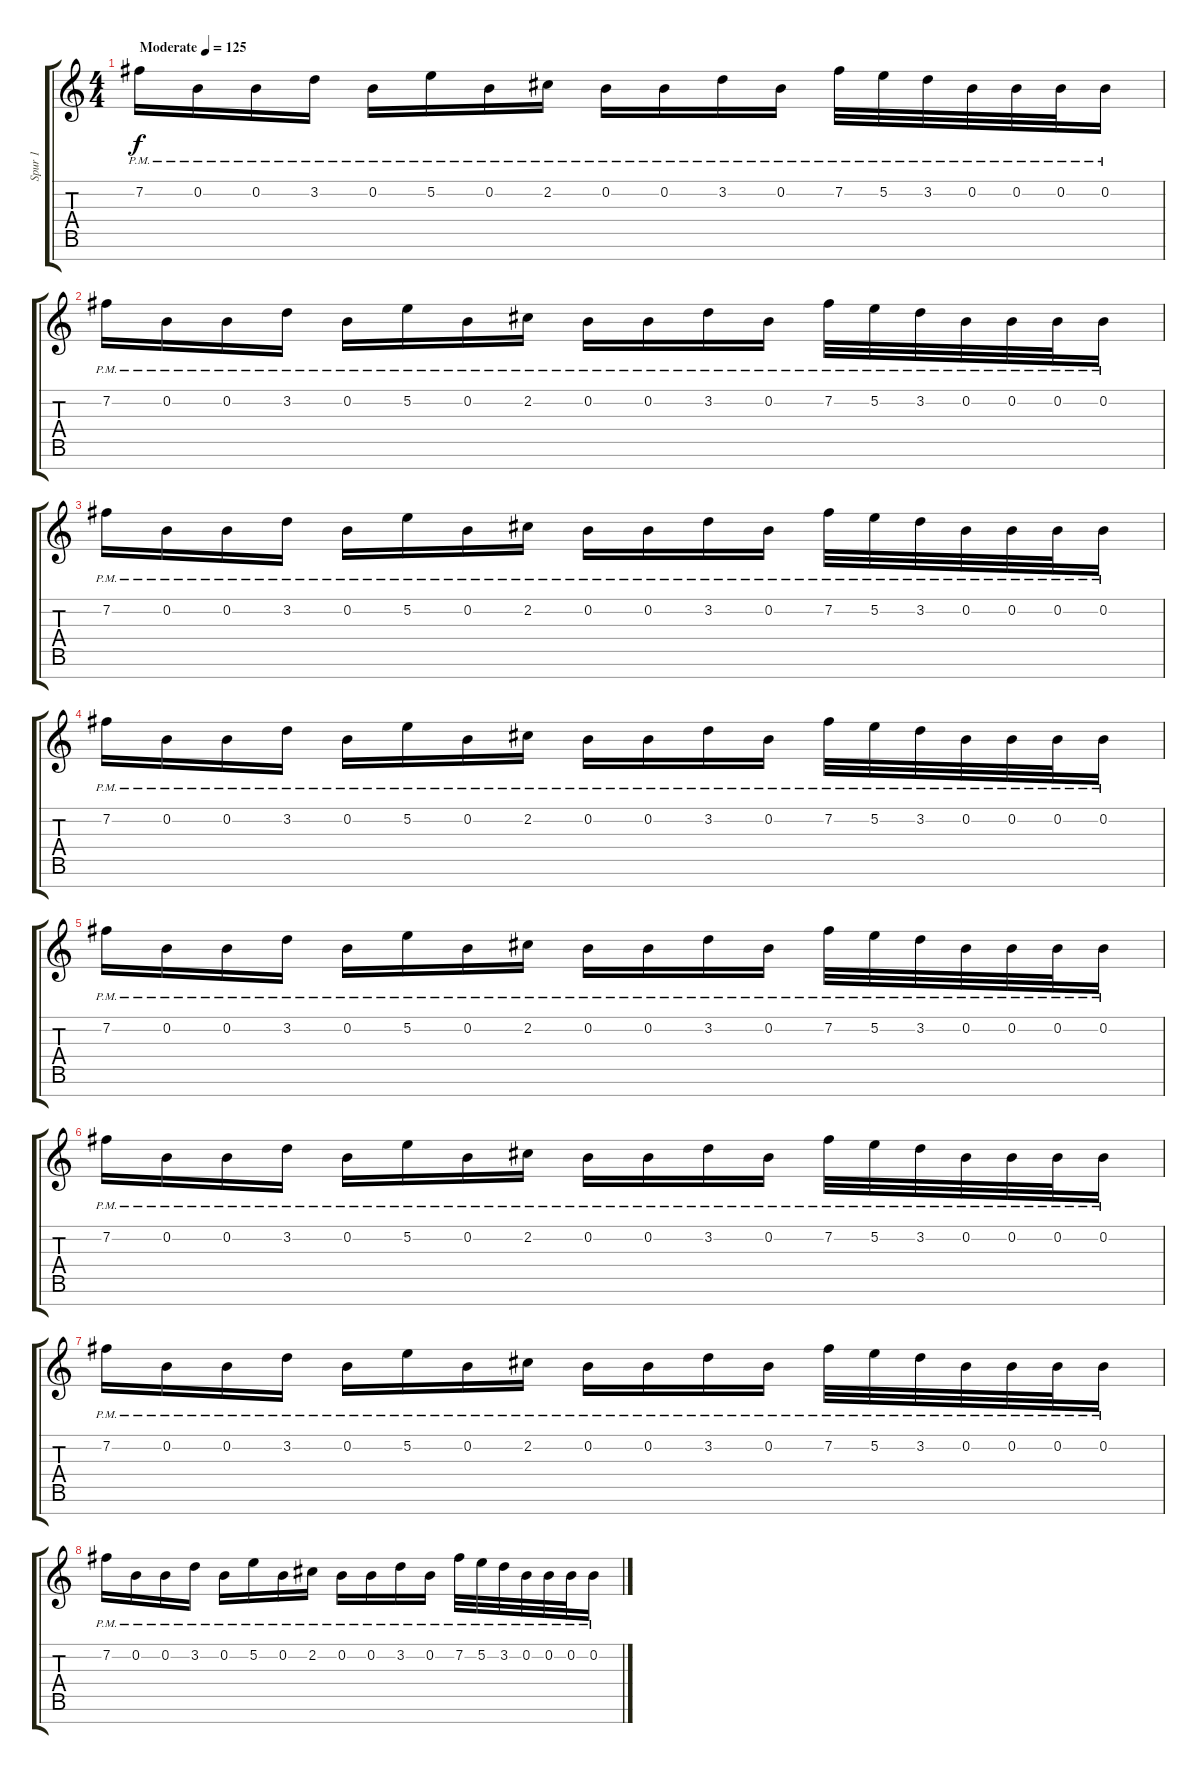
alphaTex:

\track ("Spur 1" "Spur 1") {instrument distortionguitar}
\staff {score tabs}
\tuning (E4 B3 G3 D3 A2 E2 B1) {hide}
\ts (4 4)
\tempo (125 "Moderate")
\clef g2
\ks c
7.2{pm}.16{dy f instrument distortionguitar} 0.2{pm}.16 0.2{pm}.16 3.2{pm}.16 0.2{pm}.16 5.2{pm}.16 0.2{pm}.16 2.2{pm}.16 0.2{pm}.16 0.2{pm}.16 3.2{pm}.16 0.2{pm}.16 7.2{pm}.32 5.2{pm}.32 3.2{pm}.32 0.2{pm}.32 0.2{pm}.32 0.2{pm}.32 0.2{pm}.16 |
7.2{pm}.16 0.2{pm}.16 0.2{pm}.16 3.2{pm}.16 0.2{pm}.16 5.2{pm}.16 0.2{pm}.16 2.2{pm}.16 0.2{pm}.16 0.2{pm}.16 3.2{pm}.16 0.2{pm}.16 7.2{pm}.32 5.2{pm}.32 3.2{pm}.32 0.2{pm}.32 0.2{pm}.32 0.2{pm}.32 0.2{pm}.16 |
7.2{pm}.16 0.2{pm}.16 0.2{pm}.16 3.2{pm}.16 0.2{pm}.16 5.2{pm}.16 0.2{pm}.16 2.2{pm}.16 0.2{pm}.16 0.2{pm}.16 3.2{pm}.16 0.2{pm}.16 7.2{pm}.32 5.2{pm}.32 3.2{pm}.32 0.2{pm}.32 0.2{pm}.32 0.2{pm}.32 0.2{pm}.16 |
7.2{pm}.16 0.2{pm}.16 0.2{pm}.16 3.2{pm}.16 0.2{pm}.16 5.2{pm}.16 0.2{pm}.16 2.2{pm}.16 0.2{pm}.16 0.2{pm}.16 3.2{pm}.16 0.2{pm}.16 7.2{pm}.32 5.2{pm}.32 3.2{pm}.32 0.2{pm}.32 0.2{pm}.32 0.2{pm}.32 0.2{pm}.16 |
7.2{pm}.16 0.2{pm}.16 0.2{pm}.16 3.2{pm}.16 0.2{pm}.16 5.2{pm}.16 0.2{pm}.16 2.2{pm}.16 0.2{pm}.16 0.2{pm}.16 3.2{pm}.16 0.2{pm}.16 7.2{pm}.32 5.2{pm}.32 3.2{pm}.32 0.2{pm}.32 0.2{pm}.32 0.2{pm}.32 0.2{pm}.16 |
7.2{pm}.16 0.2{pm}.16 0.2{pm}.16 3.2{pm}.16 0.2{pm}.16 5.2{pm}.16 0.2{pm}.16 2.2{pm}.16 0.2{pm}.16 0.2{pm}.16 3.2{pm}.16 0.2{pm}.16 7.2{pm}.32 5.2{pm}.32 3.2{pm}.32 0.2{pm}.32 0.2{pm}.32 0.2{pm}.32 0.2{pm}.16 |
7.2{pm}.16 0.2{pm}.16 0.2{pm}.16 3.2{pm}.16 0.2{pm}.16 5.2{pm}.16 0.2{pm}.16 2.2{pm}.16 0.2{pm}.16 0.2{pm}.16 3.2{pm}.16 0.2{pm}.16 7.2{pm}.32 5.2{pm}.32 3.2{pm}.32 0.2{pm}.32 0.2{pm}.32 0.2{pm}.32 0.2{pm}.16 |
7.2{pm}.16 0.2{pm}.16 0.2{pm}.16 3.2{pm}.16 0.2{pm}.16 5.2{pm}.16 0.2{pm}.16 2.2{pm}.16 0.2{pm}.16 0.2{pm}.16 3.2{pm}.16 0.2{pm}.16 7.2{pm}.32 5.2{pm}.32 3.2{pm}.32 0.2{pm}.32 0.2{pm}.32 0.2{pm}.32 0.2{pm}.16
